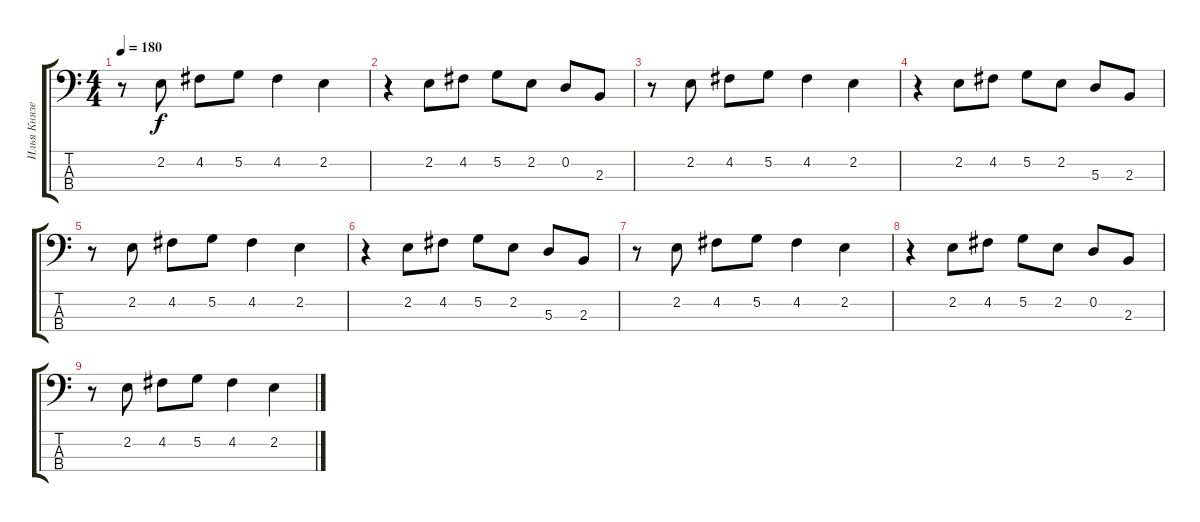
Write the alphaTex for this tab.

\track ("Илья Князев" "Илья Князе") {instrument electricbasspick}
\staff {score tabs}
\tuning (G2 D2 A1 E1) {hide}
\ts (4 4)
\tempo 180
\clef f4
\ks c
r.8{dy f} 2.2.8 4.2.8 5.2.8 4.2.4 2.2.4 |
r.4 2.2.8 4.2.8 5.2.8 2.2.8 0.2.8 2.3.8 |
r.8 2.2.8 4.2.8 5.2.8 4.2.4 2.2.4 |
r.4 2.2.8 4.2.8 5.2.8 2.2.8 5.3.8 2.3.8 |
r.8 2.2.8 4.2.8 5.2.8 4.2.4 2.2.4 |
r.4 2.2.8 4.2.8 5.2.8 2.2.8 5.3.8 2.3.8 |
r.8 2.2.8 4.2.8 5.2.8 4.2.4 2.2.4 |
r.4 2.2.8 4.2.8 5.2.8 2.2.8 0.2.8 2.3.8 |
r.8 2.2.8 4.2.8 5.2.8 4.2.4 2.2.4
